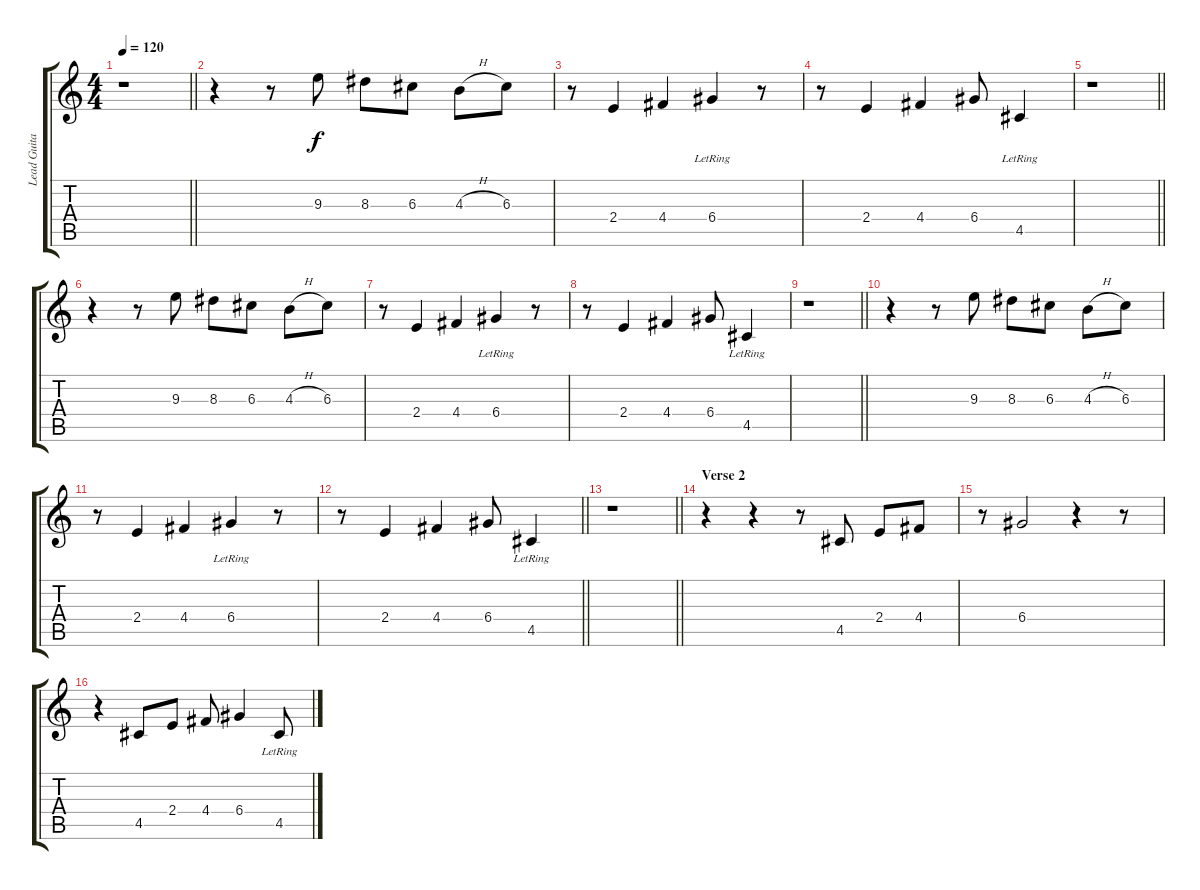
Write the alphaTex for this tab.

\track ("Lead Guitar" "Lead Guita") {instrument acousticguitarsteel}
\staff {score tabs}
\tuning (E4 B3 G3 D3 A2 E2) {hide}
\ts (4 4)
\tempo 120
\clef g2
\barLineRight lightlight
\ks c
r.1{dy f} |
r.4 r.8 9.3.8 8.3.8 6.3.8 4.3{h}.8 6.3.8 |
r.8 2.4.4 4.4.4 6.4{lr}.4 r.8 |
r.8 2.4.4 4.4.4 6.4.8 4.5{lr}.4 |
\barLineRight lightlight
r.1 |
r.4 r.8 9.3.8 8.3.8 6.3.8 4.3{h}.8 6.3.8 |
r.8 2.4.4 4.4.4 6.4{lr}.4 r.8 |
r.8 2.4.4 4.4.4 6.4.8 4.5{lr}.4 |
\barLineRight lightlight
r.1 |
r.4 r.8 9.3.8 8.3.8 6.3.8 4.3{h}.8 6.3.8 |
r.8 2.4.4 4.4.4 6.4{lr}.4 r.8 |
\barLineRight lightlight
r.8 2.4.4 4.4.4 6.4.8 4.5{lr}.4 |
\section ("" "")
\barLineRight lightlight
r.1 |
\section ("" "Verse 2")
r.4 r.4 r.8 4.5.8 2.4.8 4.4.8 |
r.8 6.4.2 r.4 r.8 |
r.4 4.5.8 2.4.8 4.4.8 6.4.4 4.5{lr}.8
